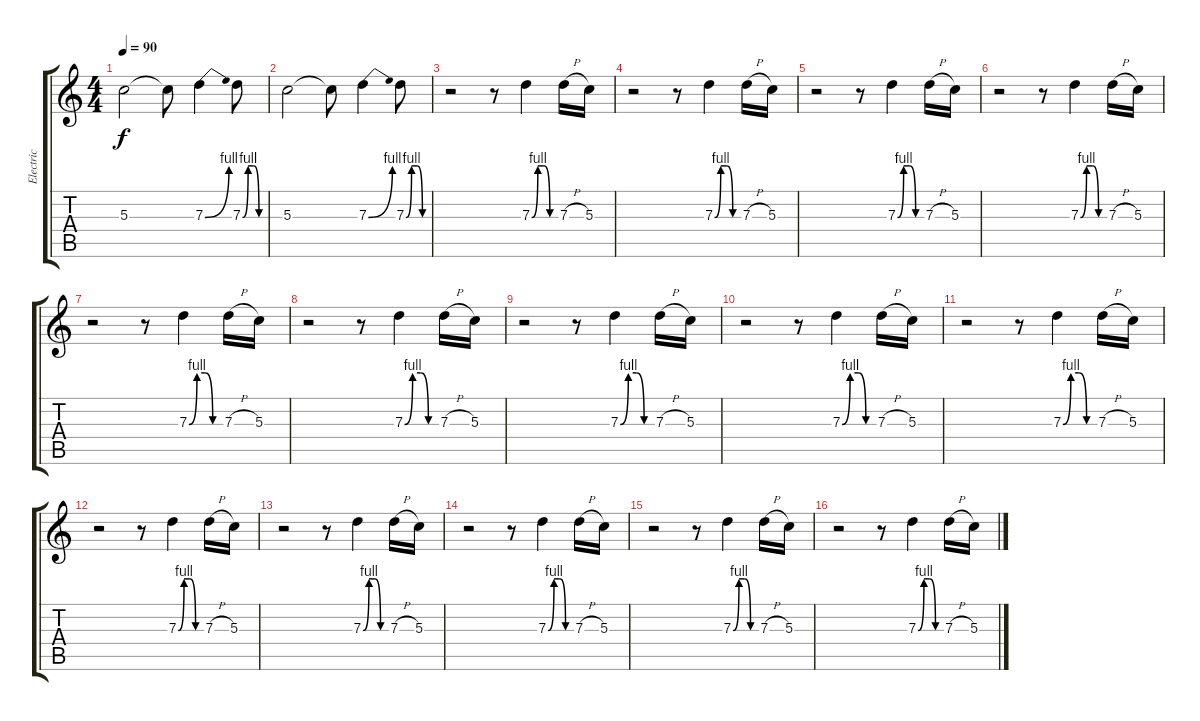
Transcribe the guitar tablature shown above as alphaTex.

\track ("Electric " "Electric ") {instrument distortionguitar}
\staff {score tabs}
\tuning (E4 B3 G3 D3 A2 E2) {hide}
\ts (4 4)
\tempo 90
\clef g2
\ks c
5.3.2{dy f} 5.3{t}.8 7.3{be (bend 0 0 60 4)}.4 7.3{be (custom 0 0 15 4 30 4 45 0 60 0)}.8 |
5.3.2 5.3{t}.8 7.3{be (bend 0 0 60 4)}.4 7.3{be (custom 0 0 15 4 30 4 45 0 60 0)}.8 |
r.2 r.8 7.3{be (custom 0 0 15 4 30 4 45 0 60 0)}.4 7.3{h}.16 5.3.16 |
r.2 r.8 7.3{be (custom 0 0 15 4 30 4 45 0 60 0)}.4 7.3{h}.16 5.3.16 |
r.2 r.8 7.3{be (custom 0 0 15 4 30 4 45 0 60 0)}.4 7.3{h}.16 5.3.16 |
r.2 r.8 7.3{be (custom 0 0 15 4 30 4 45 0 60 0)}.4 7.3{h}.16 5.3.16 |
r.2 r.8 7.3{be (custom 0 0 15 4 30 4 45 0 60 0)}.4 7.3{h}.16 5.3.16 |
r.2 r.8 7.3{be (custom 0 0 15 4 30 4 45 0 60 0)}.4 7.3{h}.16 5.3.16 |
r.2 r.8 7.3{be (custom 0 0 15 4 30 4 45 0 60 0)}.4 7.3{h}.16 5.3.16 |
r.2 r.8 7.3{be (custom 0 0 15 4 30 4 45 0 60 0)}.4 7.3{h}.16 5.3.16 |
r.2 r.8 7.3{be (custom 0 0 15 4 30 4 45 0 60 0)}.4 7.3{h}.16 5.3.16 |
r.2 r.8 7.3{be (custom 0 0 15 4 30 4 45 0 60 0)}.4 7.3{h}.16 5.3.16 |
r.2 r.8 7.3{be (custom 0 0 15 4 30 4 45 0 60 0)}.4 7.3{h}.16 5.3.16 |
r.2 r.8 7.3{be (custom 0 0 15 4 30 4 45 0 60 0)}.4 7.3{h}.16 5.3.16 |
r.2 r.8 7.3{be (custom 0 0 15 4 30 4 45 0 60 0)}.4 7.3{h}.16 5.3.16 |
r.2 r.8 7.3{be (custom 0 0 15 4 30 4 45 0 60 0)}.4 7.3{h}.16 5.3.16
